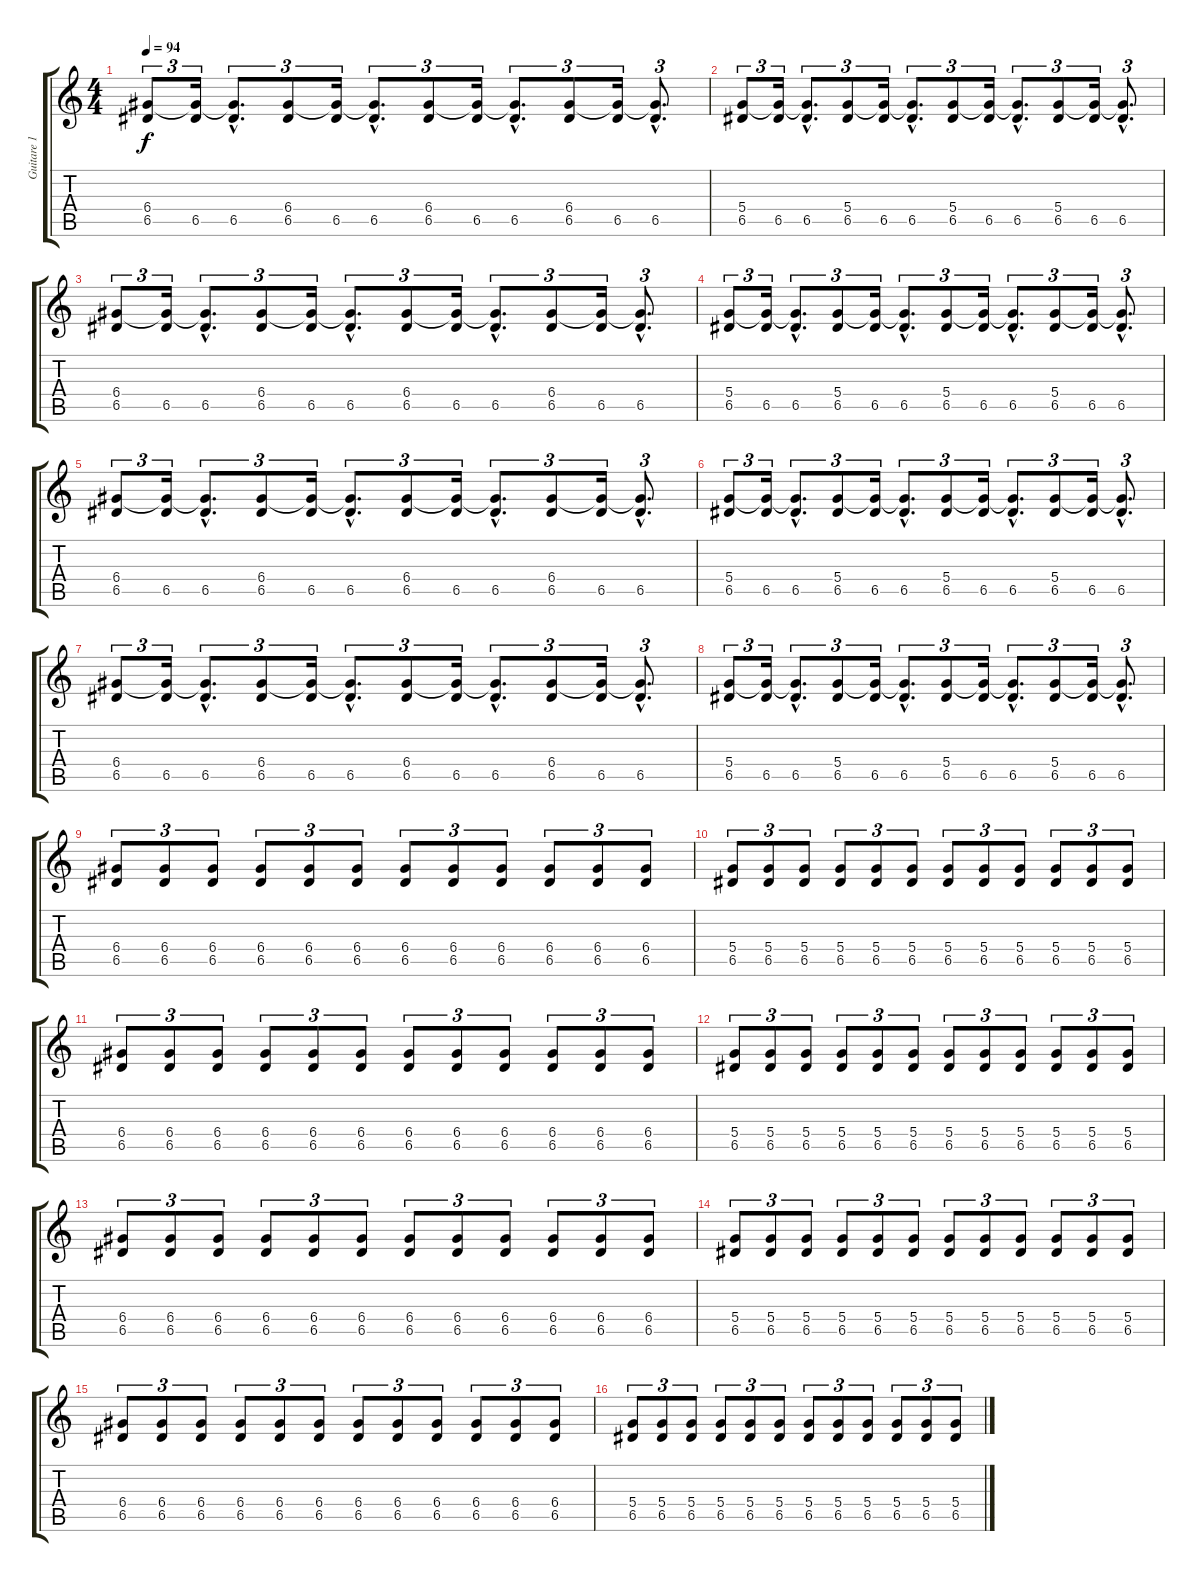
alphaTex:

\track ("Guitare 1" "Guitare 1") {instrument distortionguitar}
\staff {score tabs}
\tuning (E4 B3 G3 D3 A2 E2) {hide}
\ts (4 4)
\tempo 94
\clef g2
\ks c
(6.4 6.5).8{tu (3 2) dy f instrument distortionguitar} (6.4{t} 6.5).16{tu (3 2)} (6.4{hac t} 6.5{hac}).8{d tu (3 2)} (6.4 6.5).8{tu (3 2)} (6.4{t} 6.5).16{tu (3 2)} (6.4{hac t} 6.5{hac}).8{d tu (3 2)} (6.4 6.5).8{tu (3 2)} (6.4{t} 6.5).16{tu (3 2)} (6.4{hac t} 6.5{hac}).8{d tu (3 2)} (6.4 6.5).8{tu (3 2)} (6.4{t} 6.5).16{tu (3 2)} (6.4{hac t} 6.5{hac}).8{d tu (3 2)} |
(5.4 6.5).8{tu (3 2)} (5.4{t} 6.5).16{tu (3 2)} (5.4{hac t} 6.5{hac}).8{d tu (3 2)} (5.4 6.5).8{tu (3 2)} (5.4{t} 6.5).16{tu (3 2)} (5.4{hac t} 6.5{hac}).8{d tu (3 2)} (5.4 6.5).8{tu (3 2)} (5.4{t} 6.5).16{tu (3 2)} (5.4{hac t} 6.5{hac}).8{d tu (3 2)} (5.4 6.5).8{tu (3 2)} (5.4{t} 6.5).16{tu (3 2)} (5.4{hac t} 6.5{hac}).8{d tu (3 2)} |
(6.4 6.5).8{tu (3 2)} (6.4{t} 6.5).16{tu (3 2)} (6.4{hac t} 6.5{hac}).8{d tu (3 2)} (6.4 6.5).8{tu (3 2)} (6.4{t} 6.5).16{tu (3 2)} (6.4{hac t} 6.5{hac}).8{d tu (3 2)} (6.4 6.5).8{tu (3 2)} (6.4{t} 6.5).16{tu (3 2)} (6.4{hac t} 6.5{hac}).8{d tu (3 2)} (6.4 6.5).8{tu (3 2)} (6.4{t} 6.5).16{tu (3 2)} (6.4{hac t} 6.5{hac}).8{d tu (3 2)} |
(5.4 6.5).8{tu (3 2)} (5.4{t} 6.5).16{tu (3 2)} (5.4{hac t} 6.5{hac}).8{d tu (3 2)} (5.4 6.5).8{tu (3 2)} (5.4{t} 6.5).16{tu (3 2)} (5.4{hac t} 6.5{hac}).8{d tu (3 2)} (5.4 6.5).8{tu (3 2)} (5.4{t} 6.5).16{tu (3 2)} (5.4{hac t} 6.5{hac}).8{d tu (3 2)} (5.4 6.5).8{tu (3 2)} (5.4{t} 6.5).16{tu (3 2)} (5.4{hac t} 6.5{hac}).8{d tu (3 2)} |
(6.4 6.5).8{tu (3 2)} (6.4{t} 6.5).16{tu (3 2)} (6.4{hac t} 6.5{hac}).8{d tu (3 2)} (6.4 6.5).8{tu (3 2)} (6.4{t} 6.5).16{tu (3 2)} (6.4{hac t} 6.5{hac}).8{d tu (3 2)} (6.4 6.5).8{tu (3 2)} (6.4{t} 6.5).16{tu (3 2)} (6.4{hac t} 6.5{hac}).8{d tu (3 2)} (6.4 6.5).8{tu (3 2)} (6.4{t} 6.5).16{tu (3 2)} (6.4{hac t} 6.5{hac}).8{d tu (3 2)} |
(5.4 6.5).8{tu (3 2)} (5.4{t} 6.5).16{tu (3 2)} (5.4{hac t} 6.5{hac}).8{d tu (3 2)} (5.4 6.5).8{tu (3 2)} (5.4{t} 6.5).16{tu (3 2)} (5.4{hac t} 6.5{hac}).8{d tu (3 2)} (5.4 6.5).8{tu (3 2)} (5.4{t} 6.5).16{tu (3 2)} (5.4{hac t} 6.5{hac}).8{d tu (3 2)} (5.4 6.5).8{tu (3 2)} (5.4{t} 6.5).16{tu (3 2)} (5.4{hac t} 6.5{hac}).8{d tu (3 2)} |
(6.4 6.5).8{tu (3 2)} (6.4{t} 6.5).16{tu (3 2)} (6.4{hac t} 6.5{hac}).8{d tu (3 2)} (6.4 6.5).8{tu (3 2)} (6.4{t} 6.5).16{tu (3 2)} (6.4{hac t} 6.5{hac}).8{d tu (3 2)} (6.4 6.5).8{tu (3 2)} (6.4{t} 6.5).16{tu (3 2)} (6.4{hac t} 6.5{hac}).8{d tu (3 2)} (6.4 6.5).8{tu (3 2)} (6.4{t} 6.5).16{tu (3 2)} (6.4{hac t} 6.5{hac}).8{d tu (3 2)} |
(5.4 6.5).8{tu (3 2)} (5.4{t} 6.5).16{tu (3 2)} (5.4{hac t} 6.5{hac}).8{d tu (3 2)} (5.4 6.5).8{tu (3 2)} (5.4{t} 6.5).16{tu (3 2)} (5.4{hac t} 6.5{hac}).8{d tu (3 2)} (5.4 6.5).8{tu (3 2)} (5.4{t} 6.5).16{tu (3 2)} (5.4{hac t} 6.5{hac}).8{d tu (3 2)} (5.4 6.5).8{tu (3 2)} (5.4{t} 6.5).16{tu (3 2)} (5.4{hac t} 6.5{hac}).8{d tu (3 2)} |
(6.4 6.5).8{tu (3 2)} (6.4 6.5).8{tu (3 2)} (6.4 6.5).8{tu (3 2)} (6.4 6.5).8{tu (3 2)} (6.4 6.5).8{tu (3 2)} (6.4 6.5).8{tu (3 2)} (6.4 6.5).8{tu (3 2)} (6.4 6.5).8{tu (3 2)} (6.4 6.5).8{tu (3 2)} (6.4 6.5).8{tu (3 2)} (6.4 6.5).8{tu (3 2)} (6.4 6.5).8{tu (3 2)} |
(5.4 6.5).8{tu (3 2)} (5.4 6.5).8{tu (3 2)} (5.4 6.5).8{tu (3 2)} (5.4 6.5).8{tu (3 2)} (5.4 6.5).8{tu (3 2)} (5.4 6.5).8{tu (3 2)} (5.4 6.5).8{tu (3 2)} (5.4 6.5).8{tu (3 2)} (5.4 6.5).8{tu (3 2)} (5.4 6.5).8{tu (3 2)} (5.4 6.5).8{tu (3 2)} (5.4 6.5).8{tu (3 2)} |
(6.4 6.5).8{tu (3 2)} (6.4 6.5).8{tu (3 2)} (6.4 6.5).8{tu (3 2)} (6.4 6.5).8{tu (3 2)} (6.4 6.5).8{tu (3 2)} (6.4 6.5).8{tu (3 2)} (6.4 6.5).8{tu (3 2)} (6.4 6.5).8{tu (3 2)} (6.4 6.5).8{tu (3 2)} (6.4 6.5).8{tu (3 2)} (6.4 6.5).8{tu (3 2)} (6.4 6.5).8{tu (3 2)} |
(5.4 6.5).8{tu (3 2)} (5.4 6.5).8{tu (3 2)} (5.4 6.5).8{tu (3 2)} (5.4 6.5).8{tu (3 2)} (5.4 6.5).8{tu (3 2)} (5.4 6.5).8{tu (3 2)} (5.4 6.5).8{tu (3 2)} (5.4 6.5).8{tu (3 2)} (5.4 6.5).8{tu (3 2)} (5.4 6.5).8{tu (3 2)} (5.4 6.5).8{tu (3 2)} (5.4 6.5).8{tu (3 2)} |
(6.4 6.5).8{tu (3 2)} (6.4 6.5).8{tu (3 2)} (6.4 6.5).8{tu (3 2)} (6.4 6.5).8{tu (3 2)} (6.4 6.5).8{tu (3 2)} (6.4 6.5).8{tu (3 2)} (6.4 6.5).8{tu (3 2)} (6.4 6.5).8{tu (3 2)} (6.4 6.5).8{tu (3 2)} (6.4 6.5).8{tu (3 2)} (6.4 6.5).8{tu (3 2)} (6.4 6.5).8{tu (3 2)} |
(5.4 6.5).8{tu (3 2)} (5.4 6.5).8{tu (3 2)} (5.4 6.5).8{tu (3 2)} (5.4 6.5).8{tu (3 2)} (5.4 6.5).8{tu (3 2)} (5.4 6.5).8{tu (3 2)} (5.4 6.5).8{tu (3 2)} (5.4 6.5).8{tu (3 2)} (5.4 6.5).8{tu (3 2)} (5.4 6.5).8{tu (3 2)} (5.4 6.5).8{tu (3 2)} (5.4 6.5).8{tu (3 2)} |
(6.4 6.5).8{tu (3 2)} (6.4 6.5).8{tu (3 2)} (6.4 6.5).8{tu (3 2)} (6.4 6.5).8{tu (3 2)} (6.4 6.5).8{tu (3 2)} (6.4 6.5).8{tu (3 2)} (6.4 6.5).8{tu (3 2)} (6.4 6.5).8{tu (3 2)} (6.4 6.5).8{tu (3 2)} (6.4 6.5).8{tu (3 2)} (6.4 6.5).8{tu (3 2)} (6.4 6.5).8{tu (3 2)} |
(5.4 6.5).8{tu (3 2)} (5.4 6.5).8{tu (3 2)} (5.4 6.5).8{tu (3 2)} (5.4 6.5).8{tu (3 2)} (5.4 6.5).8{tu (3 2)} (5.4 6.5).8{tu (3 2)} (5.4 6.5).8{tu (3 2)} (5.4 6.5).8{tu (3 2)} (5.4 6.5).8{tu (3 2)} (5.4 6.5).8{tu (3 2)} (5.4 6.5).8{tu (3 2)} (5.4 6.5).8{tu (3 2)}
